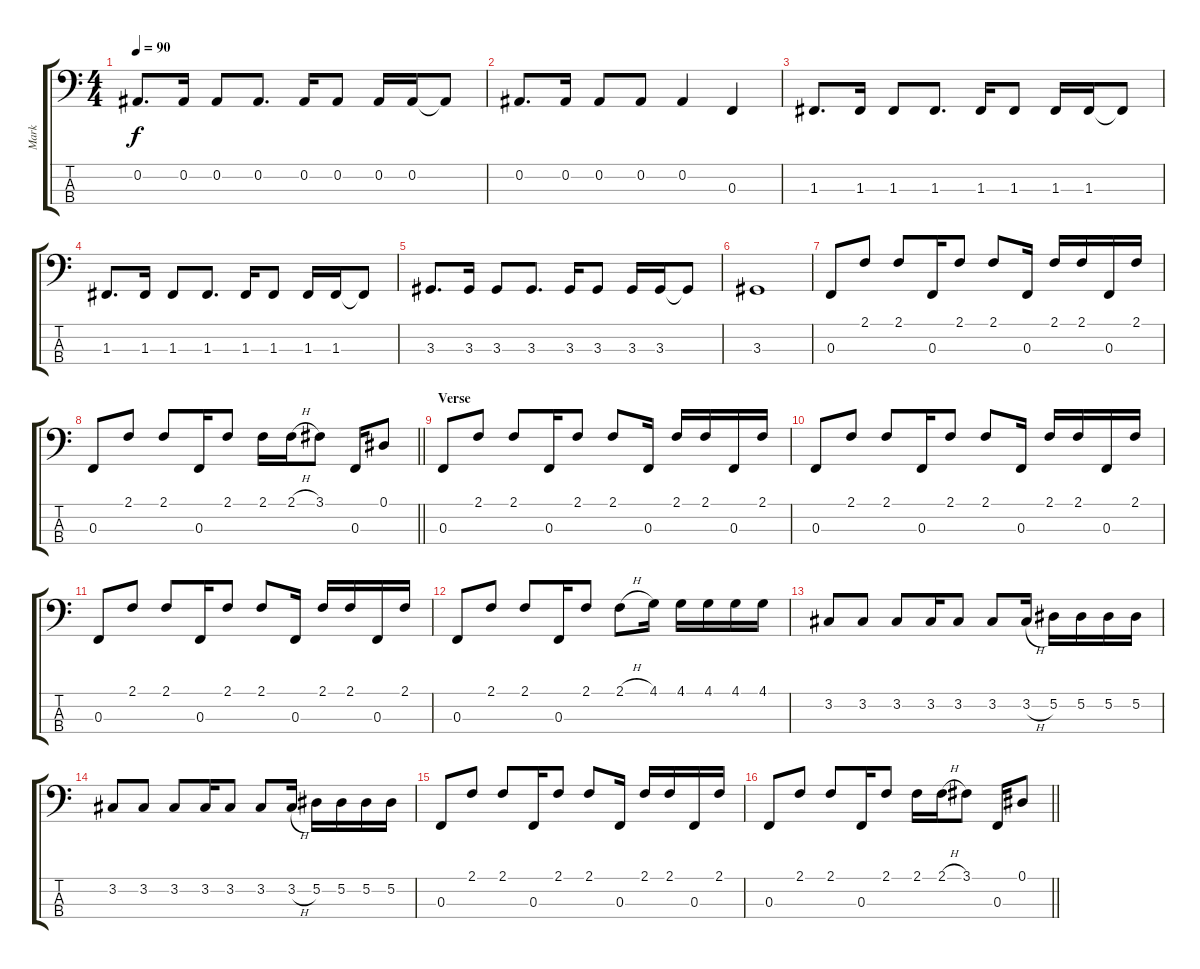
\track ("Mark" "Mark") {instrument electricbassfinger}
\staff {score tabs}
\tuning (Eb2 Bb1 F1 C1) {hide}
\ts (4 4)
\tempo 90
\clef f4
\ks c
0.2.8{d dy f} 0.2.16 0.2.8 0.2.8{d} 0.2.16 0.2.8 0.2.16 0.2.16 0.2{t}.8 |
0.2.8{d} 0.2.16 0.2.8 0.2.8 0.2.4 0.3.4 |
1.3.8{d} 1.3.16 1.3.8 1.3.8{d} 1.3.16 1.3.8 1.3.16 1.3.16 1.3{t}.8 |
1.3.8{d} 1.3.16 1.3.8 1.3.8{d} 1.3.16 1.3.8 1.3.16 1.3.16 1.3{t}.8 |
3.3.8{d} 3.3.16 3.3.8 3.3.8{d} 3.3.16 3.3.8 3.3.16 3.3.16 3.3{t}.8 |
3.3.1 |
0.3.8 2.1.8 2.1.8 0.3.16 2.1.8 2.1.8 0.3.16 2.1.16 2.1.16 0.3.16 2.1.16 |
\barLineRight lightlight
0.3.8 2.1.8 2.1.8 0.3.16 2.1.8 2.1.16 2.1{h}.16 3.1.8 0.3.16 0.1.8 |
\section ("" "Verse")
0.3.8 2.1.8 2.1.8 0.3.16 2.1.8 2.1.8 0.3.16 2.1.16 2.1.16 0.3.16 2.1.16 |
0.3.8 2.1.8 2.1.8 0.3.16 2.1.8 2.1.8 0.3.16 2.1.16 2.1.16 0.3.16 2.1.16 |
0.3.8 2.1.8 2.1.8 0.3.16 2.1.8 2.1.8 0.3.16 2.1.16 2.1.16 0.3.16 2.1.16 |
0.3.8 2.1.8 2.1.8 0.3.16 2.1.8 2.1{h}.8 4.1.16 4.1.16 4.1.16 4.1.16 4.1.16 |
3.2.8 3.2.8 3.2.8 3.2.16 3.2.8 3.2.8 3.2{h}.16 5.2.16 5.2.16 5.2.16 5.2.16 |
3.2.8 3.2.8 3.2.8 3.2.16 3.2.8 3.2.8 3.2{h}.16 5.2.16 5.2.16 5.2.16 5.2.16 |
0.3.8 2.1.8 2.1.8 0.3.16 2.1.8 2.1.8 0.3.16 2.1.16 2.1.16 0.3.16 2.1.16 |
\barLineRight lightlight
0.3.8 2.1.8 2.1.8 0.3.16 2.1.8 2.1.16 2.1{h}.16 3.1.8 0.3.16 0.1.8
